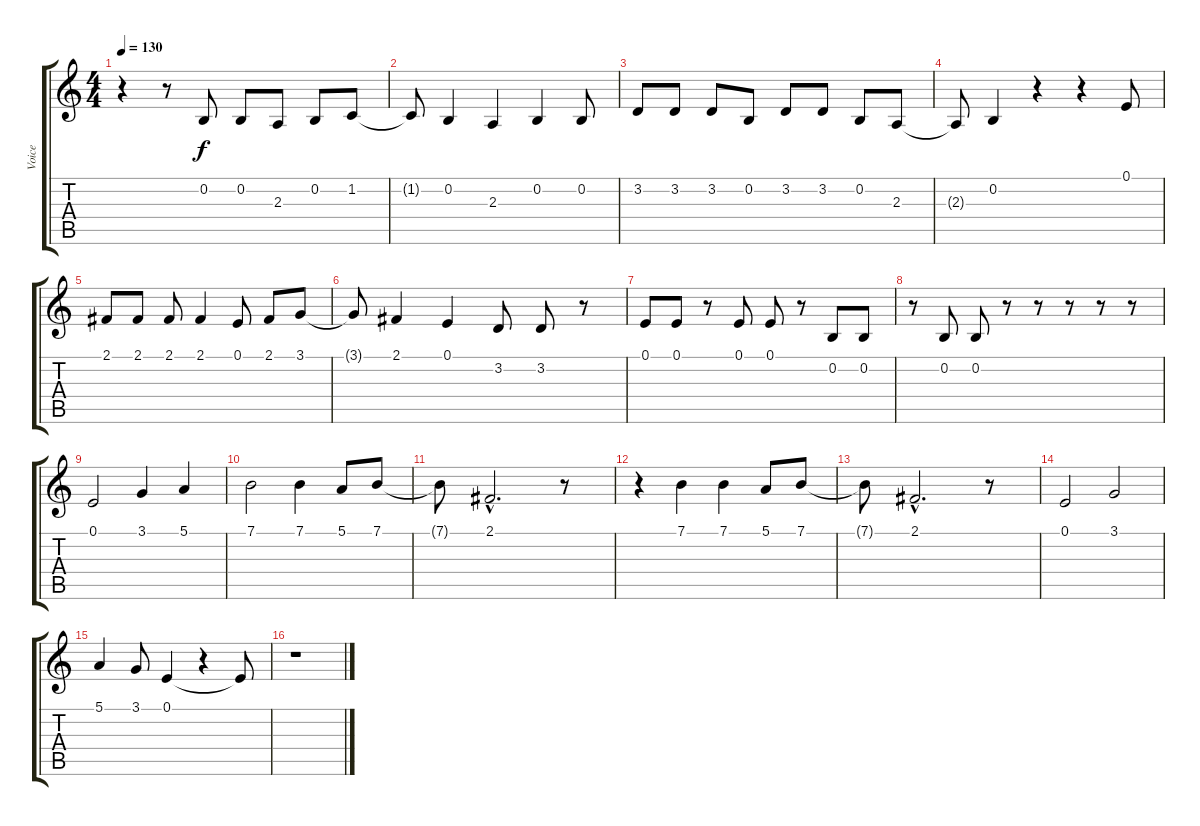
\track ("Voice" "Voice") {instrument electricgrandpiano}
\staff {score tabs}
\tuning (E4 B3 G3 D3 A2 E2) {hide}
\ts (4 4)
\tempo 130
\clef g2
\ks c
r.4{dy f} r.8 0.2.8 0.2.8 2.3.8 0.2.8 1.2.8 |
1.2{t}.8 0.2.4 2.3.4 0.2.4 0.2.8 |
3.2.8 3.2.8 3.2.8 0.2.8 3.2.8 3.2.8 0.2.8 2.3.8 |
2.3{t}.8 0.2.4 r.4 r.4 0.1.8 |
2.1.8 2.1.8 2.1.8 2.1.4 0.1.8 2.1.8 3.1.8 |
3.1{t}.8 2.1.4 0.1.4 3.2.8 3.2.8 r.8 |
0.1.8 0.1.8 r.8 0.1.8 0.1.8 r.8 0.2.8 0.2.8 |
r.8 0.2.8 0.2.8 r.8 r.8 r.8 r.8 r.8 |
0.1.2 3.1.4 5.1.4 |
7.1.2 7.1.4 5.1.8 7.1.8 |
7.1{t}.8 2.1{hac}.2{d} r.8 |
r.4 7.1.4 7.1.4 5.1.8 7.1.8 |
7.1{t}.8 2.1{hac}.2{d} r.8 |
0.1.2 3.1.2 |
5.1.4 3.1.8 0.1.4 r.4 0.1{t}.8 |
r.1
